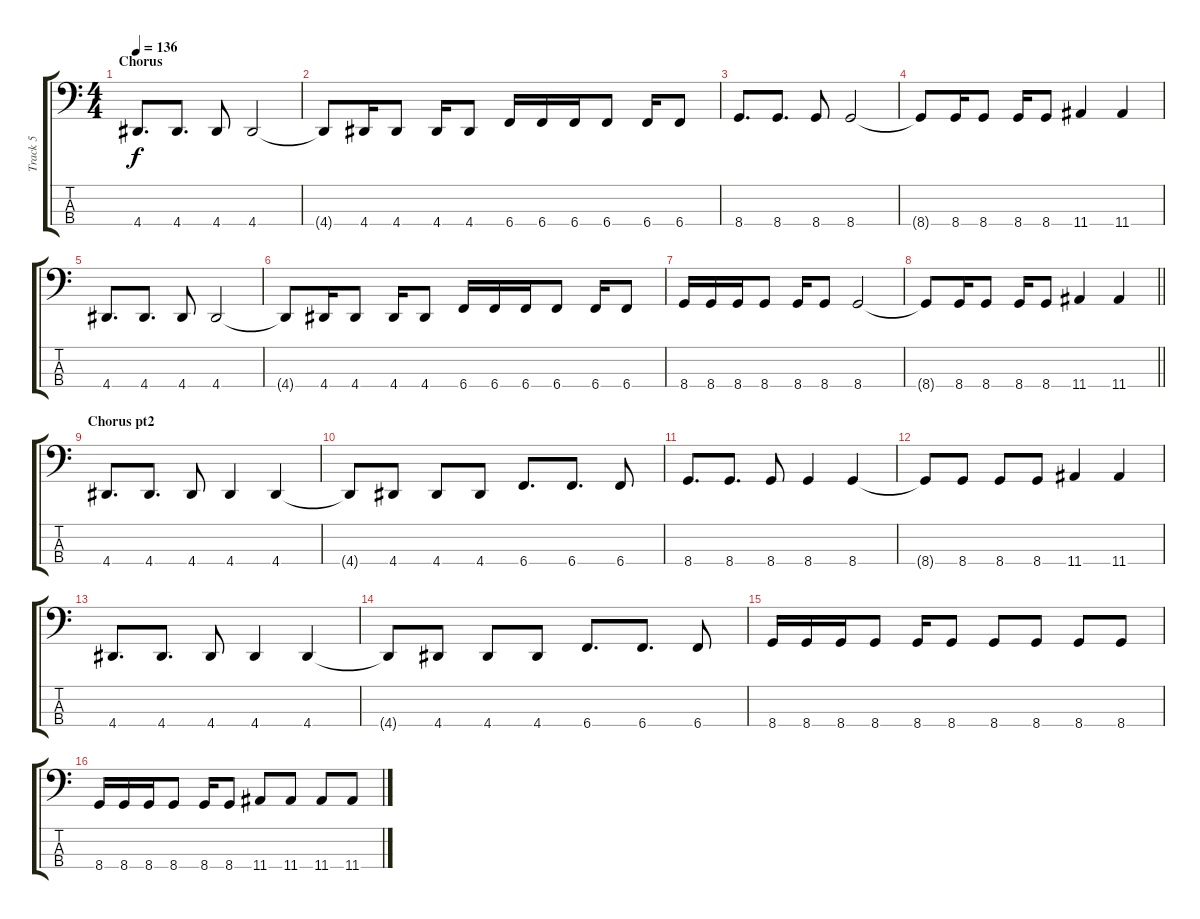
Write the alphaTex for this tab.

\track ("Track 5" "Track 5") {instrument electricbasspick}
\staff {score tabs}
\tuning (E2 B1 Gb1 B0) {hide}
\ts (4 4)
\section ("" "Chorus")
\tempo 136
\clef f4
\ks c
4.4.8{d dy f} 4.4.8{d} 4.4.8 4.4.2 |
4.4{t}.8 4.4.16 4.4.8 4.4.16 4.4.8 6.4.16 6.4.16 6.4.16 6.4.8 6.4.16 6.4.8 |
8.4.8{d} 8.4.8{d} 8.4.8 8.4.2 |
8.4{t}.8 8.4.16 8.4.8 8.4.16 8.4.8 11.4.4 11.4.4 |
4.4.8{d} 4.4.8{d} 4.4.8 4.4.2 |
4.4{t}.8 4.4.16 4.4.8 4.4.16 4.4.8 6.4.16 6.4.16 6.4.16 6.4.8 6.4.16 6.4.8 |
8.4.16 8.4.16 8.4.16 8.4.8 8.4.16 8.4.8 8.4.2 |
\barLineRight lightlight
8.4{t}.8 8.4.16 8.4.8 8.4.16 8.4.8 11.4.4 11.4.4 |
\section ("" "Chorus pt2")
4.4.8{d} 4.4.8{d} 4.4.8 4.4.4 4.4.4 |
4.4{t}.8 4.4.8 4.4.8 4.4.8 6.4.8{d} 6.4.8{d} 6.4.8 |
8.4.8{d} 8.4.8{d} 8.4.8 8.4.4 8.4.4 |
8.4{t}.8 8.4.8 8.4.8 8.4.8 11.4.4 11.4.4 |
4.4.8{d} 4.4.8{d} 4.4.8 4.4.4 4.4.4 |
4.4{t}.8 4.4.8 4.4.8 4.4.8 6.4.8{d} 6.4.8{d} 6.4.8 |
8.4.16 8.4.16 8.4.16 8.4.8 8.4.16 8.4.8 8.4.8 8.4.8 8.4.8 8.4.8 |
8.4.16 8.4.16 8.4.16 8.4.8 8.4.16 8.4.8 11.4.8 11.4.8 11.4.8 11.4.8
